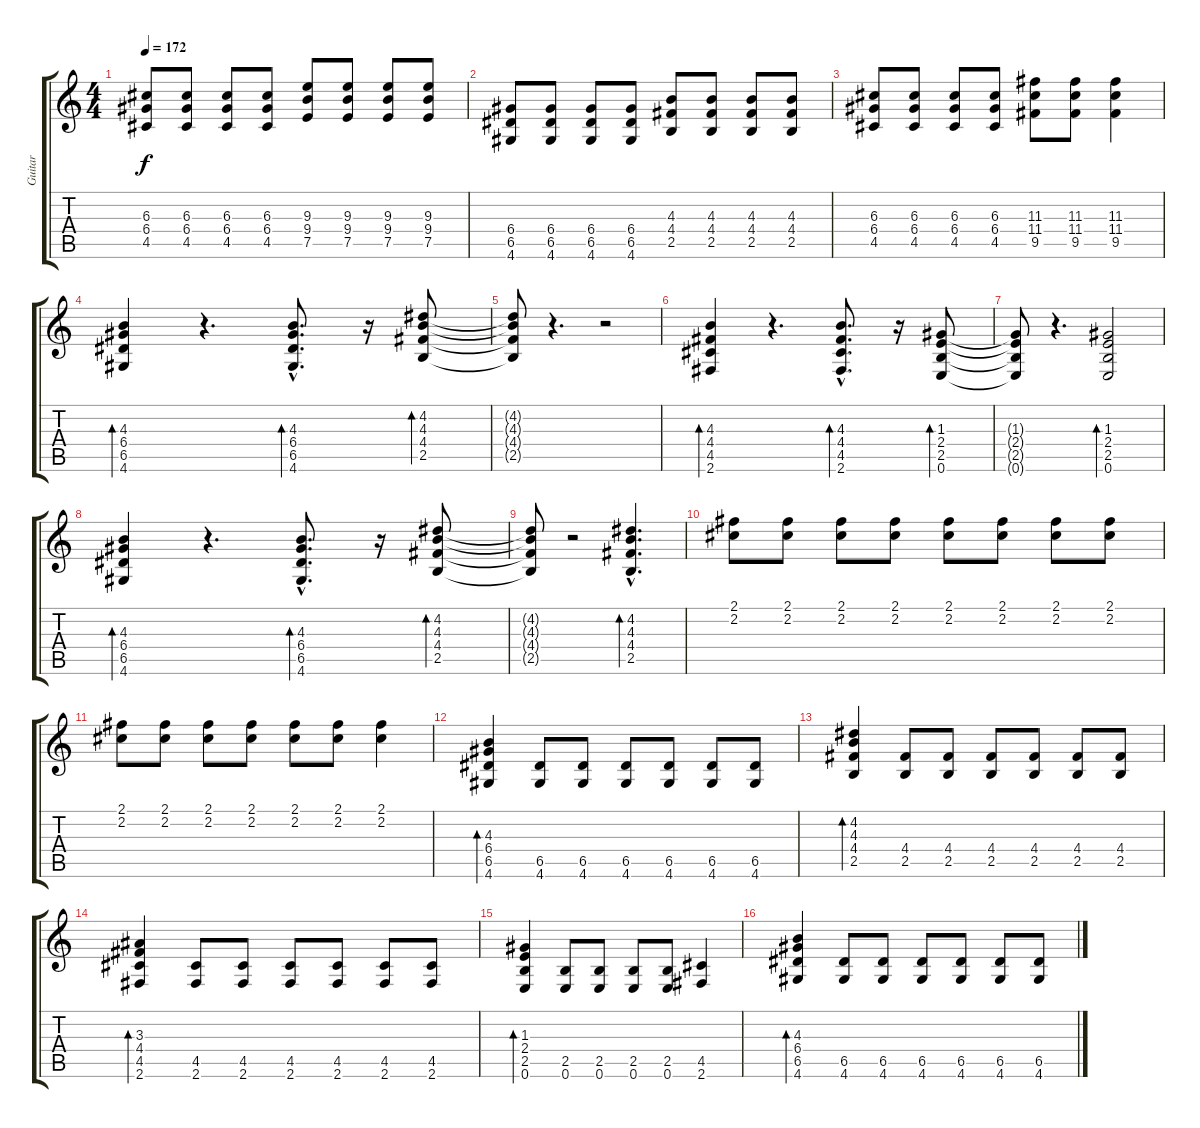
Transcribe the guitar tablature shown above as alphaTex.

\track ("Guitar" "Guitar") {instrument distortionguitar}
\staff {score tabs}
\tuning (E4 B3 G3 D3 A2 E2) {hide}
\ts (4 4)
\tempo 172
\clef g2
\ks c
(6.3 6.4 4.5).8{dy f} (6.3 6.4 4.5).8 (6.3 6.4 4.5).8 (6.3 6.4 4.5).8 (9.3 9.4 7.5).8 (9.3 9.4 7.5).8 (9.3 9.4 7.5).8 (9.3 9.4 7.5).8 |
(6.4 6.5 4.6).8 (6.4 6.5 4.6).8 (6.4 6.5 4.6).8 (6.4 6.5 4.6).8 (4.3 4.4 2.5).8 (4.3 4.4 2.5).8 (4.3 4.4 2.5).8 (4.3 4.4 2.5).8 |
(6.3 6.4 4.5).8 (6.3 6.4 4.5).8 (6.3 6.4 4.5).8 (6.3 6.4 4.5).8 (11.3 11.4 9.5).8 (11.3 11.4 9.5).8 (11.3 11.4 9.5).4 |
(4.3 6.4 6.5 4.6).4{bd 120} r.4{d} (4.3{hac} 6.4{hac} 6.5{hac} 4.6{hac}).8{d bd 120} r.16 (4.2 4.3 4.4 2.5).8{bd 120} |
(4.2{t} 4.3{t} 4.4{t} 2.5{t}).8 r.4{d} r.2 |
(4.3 4.4 4.5 2.6).4{bd 120} r.4{d} (4.3{hac} 4.4{hac} 4.5{hac} 2.6{hac}).8{d bd 120} r.16 (1.3 2.4 2.5 0.6).8{bd 120} |
(1.3{t} 2.4{t} 2.5{t} 0.6{t}).8 r.4{d} (1.3 2.4 2.5 0.6).2{bd 120} |
(4.3 6.4 6.5 4.6).4{bd 120} r.4{d} (4.3{hac} 6.4{hac} 6.5{hac} 4.6{hac}).8{d bd 120} r.16 (4.2 4.3 4.4 2.5).8{bd 120} |
(4.2{t} 4.3{t} 4.4{t} 2.5{t}).8 r.2 (4.2{hac} 4.3{hac} 4.4{hac} 2.5{hac}).4{d bd 120} |
(2.1 2.2).8 (2.1 2.2).8 (2.1 2.2).8 (2.1 2.2).8 (2.1 2.2).8 (2.1 2.2).8 (2.1 2.2).8 (2.1 2.2).8 |
(2.1 2.2).8 (2.1 2.2).8 (2.1 2.2).8 (2.1 2.2).8 (2.1 2.2).8 (2.1 2.2).8 (2.1 2.2).4 |
(4.3 6.4 6.5 4.6).4{bd 120} (6.5 4.6).8 (6.5 4.6).8 (6.5 4.6).8 (6.5 4.6).8 (6.5 4.6).8 (6.5 4.6).8 |
(4.2 4.3 4.4 2.5).4{bd 120} (4.4 2.5).8 (4.4 2.5).8 (4.4 2.5).8 (4.4 2.5).8 (4.4 2.5).8 (4.4 2.5).8 |
(3.3 4.4 4.5 2.6).4{bd 120} (4.5 2.6).8 (4.5 2.6).8 (4.5 2.6).8 (4.5 2.6).8 (4.5 2.6).8 (4.5 2.6).8 |
(1.3 2.4 2.5 0.6).4{bd 120} (2.5 0.6).8 (2.5 0.6).8 (2.5 0.6).8 (2.5 0.6).8 (4.5 2.6).4 |
(4.3 6.4 6.5 4.6).4{bd 120} (6.5 4.6).8 (6.5 4.6).8 (6.5 4.6).8 (6.5 4.6).8 (6.5 4.6).8 (6.5 4.6).8
